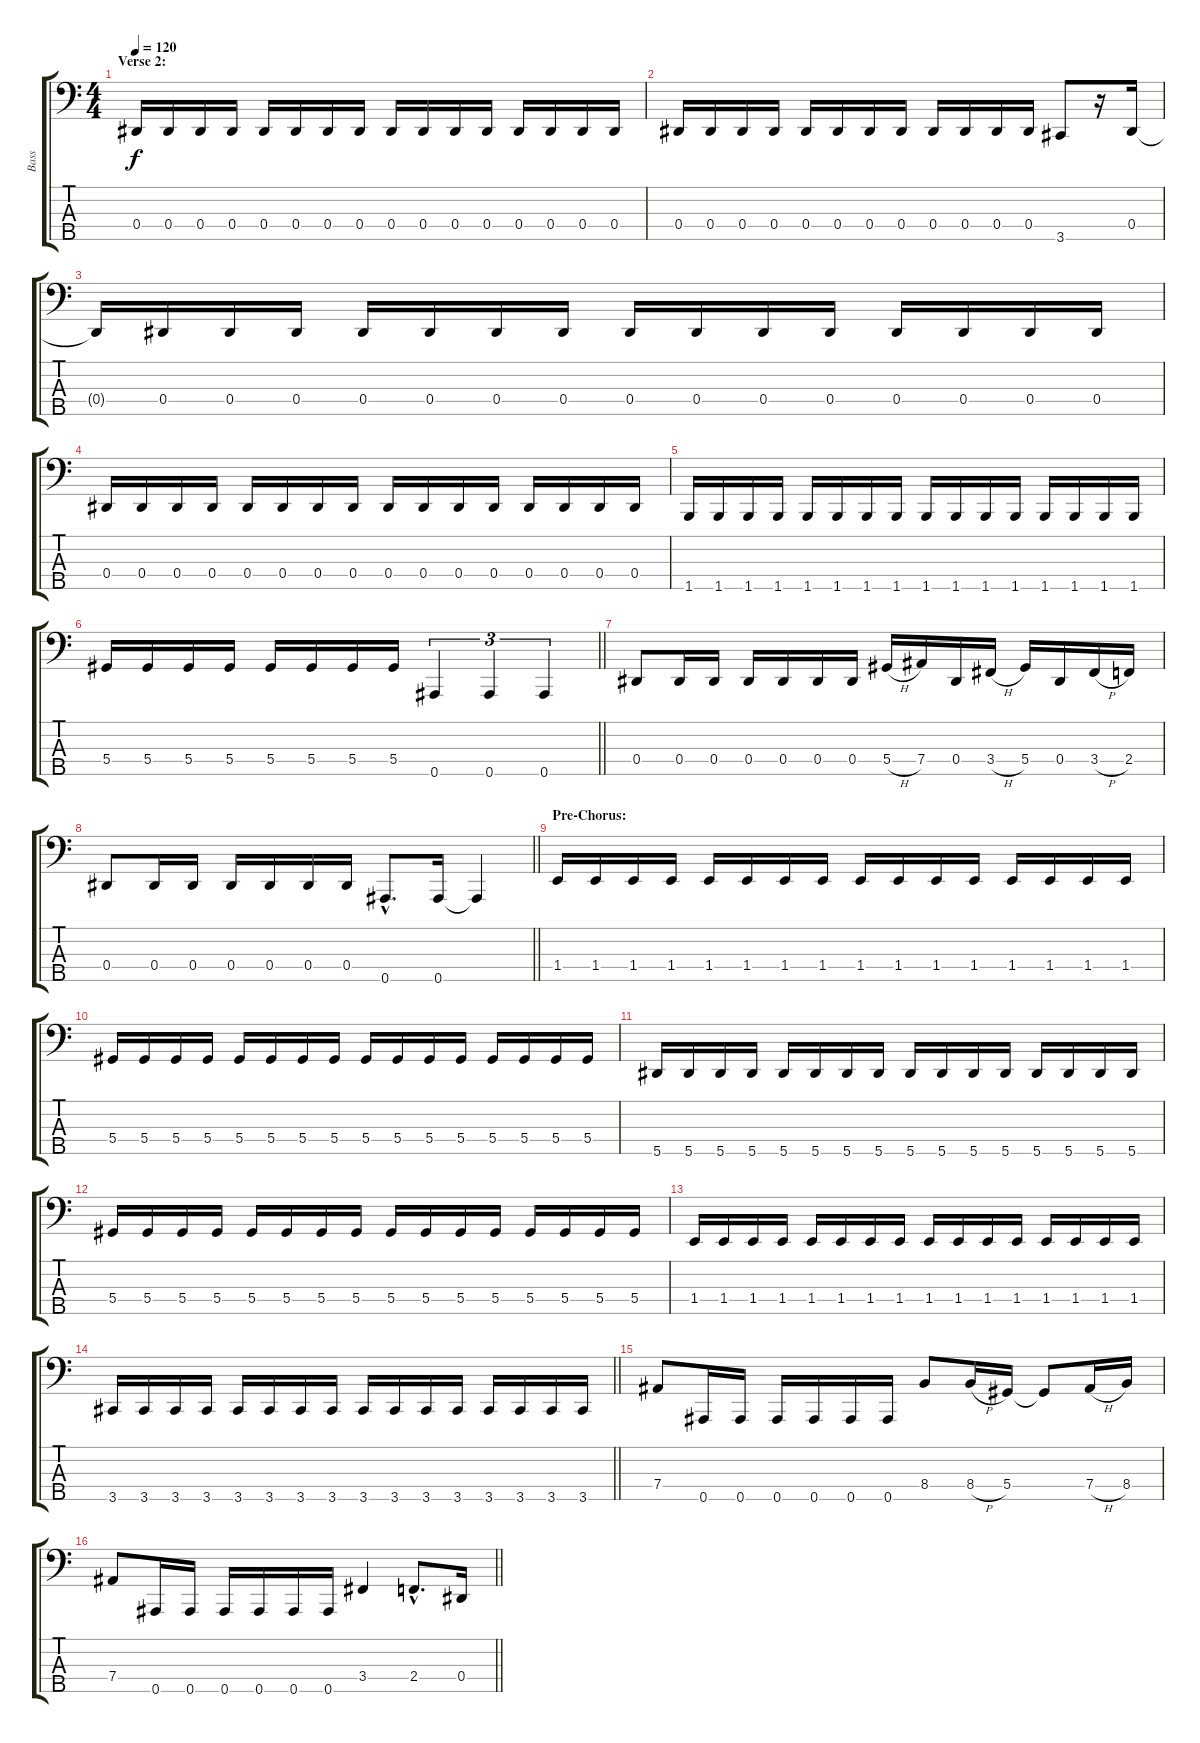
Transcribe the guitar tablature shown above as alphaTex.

\track ("Bass" "Bass") {instrument slapbass2}
\staff {score tabs}
\tuning (Gb2 Db2 Ab1 Eb1 Bb0) {hide}
\ts (4 4)
\section ("" "Verse 2:")
\tempo 120
\clef f4
\ks c
0.4{t}.16{dy f} 0.4.16 0.4.16 0.4.16 0.4.16 0.4.16 0.4.16 0.4.16 0.4.16 0.4.16 0.4.16 0.4.16 0.4.16 0.4.16 0.4.16 0.4.16 |
0.4.16 0.4.16 0.4.16 0.4.16 0.4.16 0.4.16 0.4.16 0.4.16 0.4.16 0.4.16 0.4.16 0.4.16 3.5.8 r.16 0.4.16 |
0.4{t}.16 0.4.16 0.4.16 0.4.16 0.4.16 0.4.16 0.4.16 0.4.16 0.4.16 0.4.16 0.4.16 0.4.16 0.4.16 0.4.16 0.4.16 0.4.16 |
0.4.16 0.4.16 0.4.16 0.4.16 0.4.16 0.4.16 0.4.16 0.4.16 0.4.16 0.4.16 0.4.16 0.4.16 0.4.16 0.4.16 0.4.16 0.4.16 |
1.5.16 1.5.16 1.5.16 1.5.16 1.5.16 1.5.16 1.5.16 1.5.16 1.5.16 1.5.16 1.5.16 1.5.16 1.5.16 1.5.16 1.5.16 1.5.16 |
\barLineRight lightlight
5.4.16 5.4.16 5.4.16 5.4.16 5.4.16 5.4.16 5.4.16 5.4.16 0.5.4{tu (3 2)} 0.5.4{tu (3 2)} 0.5.4{tu (3 2)} |
0.4.8 0.4.16 0.4.16 0.4.16 0.4.16 0.4.16 0.4.16 5.4{h}.16 7.4.16 0.4.16 3.4{h}.16 5.4.16 0.4.16 3.4{h}.16 2.4.16 |
\barLineRight lightlight
0.4.8 0.4.16 0.4.16 0.4.16 0.4.16 0.4.16 0.4.16 0.5{hac}.8{d} 0.5.16 0.5{t}.4 |
\section ("" "Pre-Chorus:")
1.4.16 1.4.16 1.4.16 1.4.16 1.4.16 1.4.16 1.4.16 1.4.16 1.4.16 1.4.16 1.4.16 1.4.16 1.4.16 1.4.16 1.4.16 1.4.16 |
5.4.16 5.4.16 5.4.16 5.4.16 5.4.16 5.4.16 5.4.16 5.4.16 5.4.16 5.4.16 5.4.16 5.4.16 5.4.16 5.4.16 5.4.16 5.4.16 |
5.5.16 5.5.16 5.5.16 5.5.16 5.5.16 5.5.16 5.5.16 5.5.16 5.5.16 5.5.16 5.5.16 5.5.16 5.5.16 5.5.16 5.5.16 5.5.16 |
5.4.16 5.4.16 5.4.16 5.4.16 5.4.16 5.4.16 5.4.16 5.4.16 5.4.16 5.4.16 5.4.16 5.4.16 5.4.16 5.4.16 5.4.16 5.4.16 |
1.4.16 1.4.16 1.4.16 1.4.16 1.4.16 1.4.16 1.4.16 1.4.16 1.4.16 1.4.16 1.4.16 1.4.16 1.4.16 1.4.16 1.4.16 1.4.16 |
\barLineRight lightlight
3.5.16 3.5.16 3.5.16 3.5.16 3.5.16 3.5.16 3.5.16 3.5.16 3.5.16 3.5.16 3.5.16 3.5.16 3.5.16 3.5.16 3.5.16 3.5.16 |
7.4.8 0.5.16 0.5.16 0.5.16 0.5.16 0.5.16 0.5.16 8.4.8 8.4{h}.16 5.4.16 5.4{t}.8 7.4{h}.16 8.4.16 |
\barLineRight lightlight
7.4.8 0.5.16 0.5.16 0.5.16 0.5.16 0.5.16 0.5.16 3.4.4 2.4{hac}.8{d} 0.4.16
